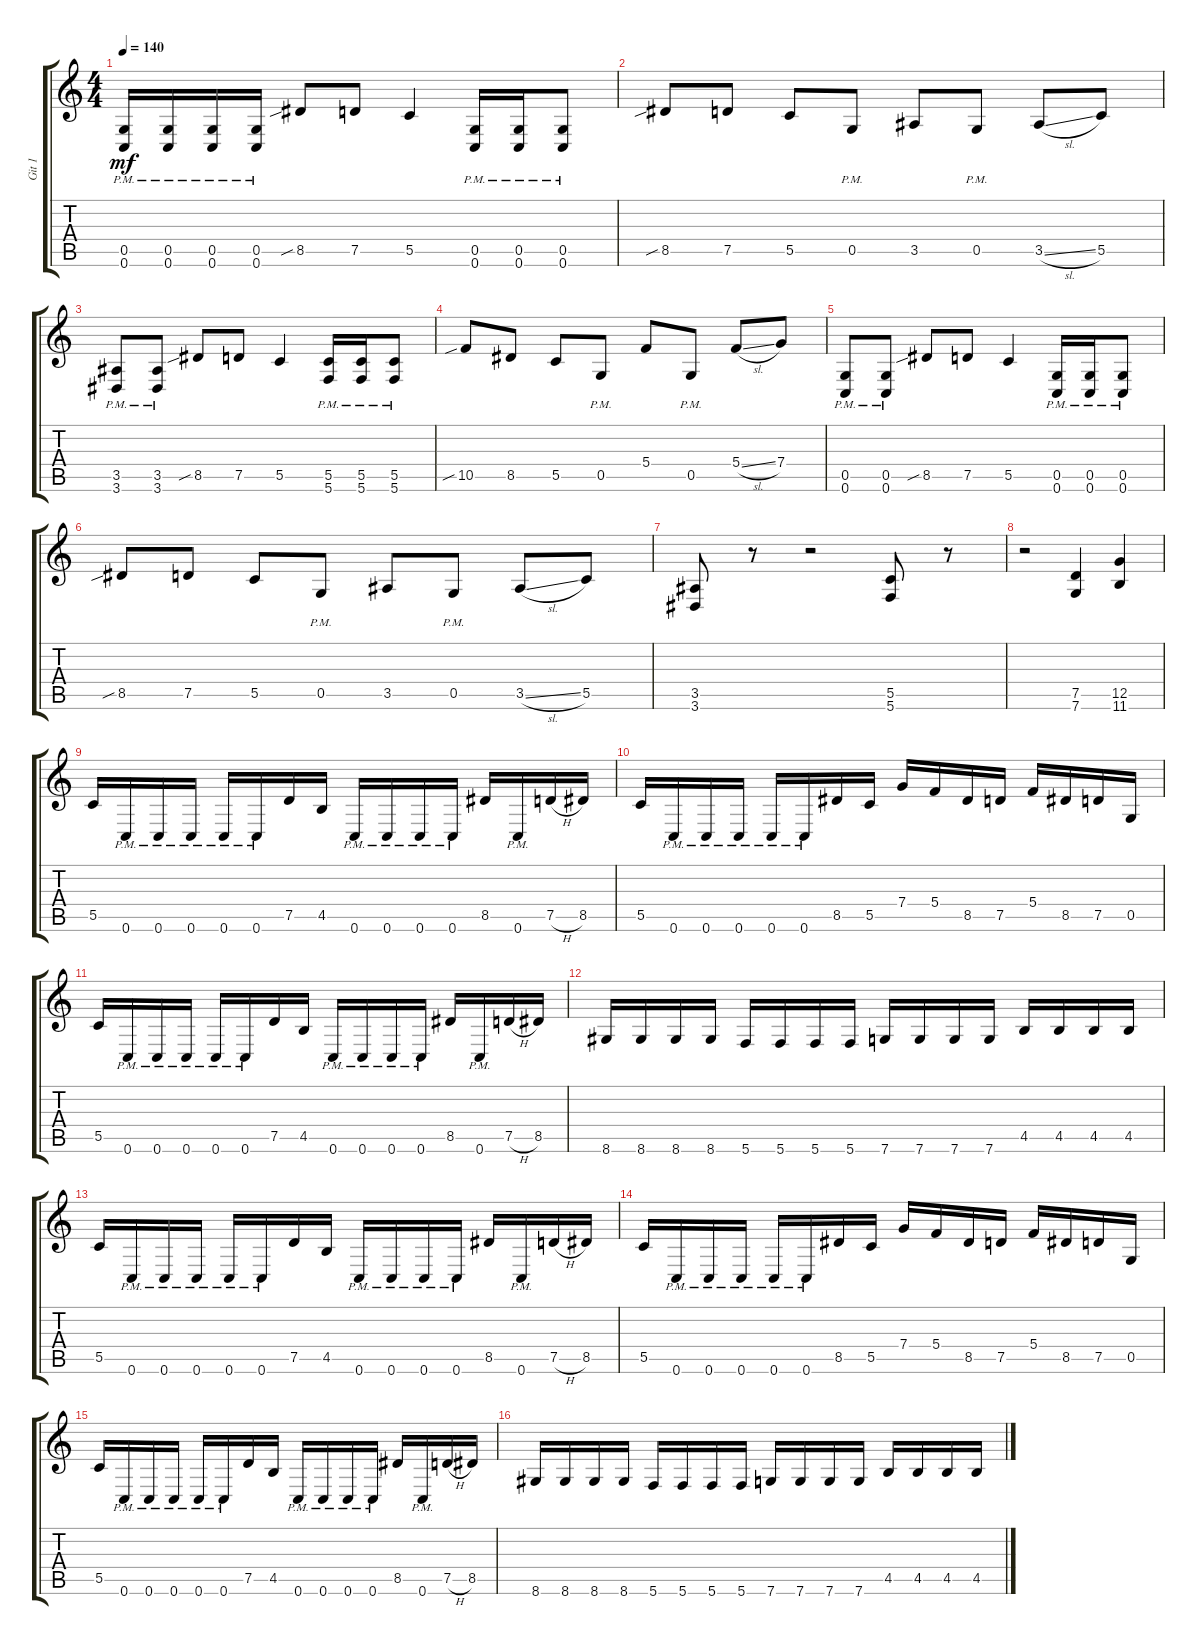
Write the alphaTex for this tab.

\track ("Git 1" "Git 1") {instrument acousticguitarsteel}
\staff {score tabs}
\tuning (D4 A3 F3 C3 G2 C2) {hide}
\ts (4 4)
\tempo 140
\clef g2
\ks c
(0.5{pm} 0.6{pm}).16{dy mf} (0.5{pm} 0.6{pm}).16 (0.5{pm} 0.6{pm}).16 (0.5{pm} 0.6{pm}).16 8.5{sib}.8 7.5.8 5.5.4 (0.5{pm} 0.6{pm}).16 (0.5{pm} 0.6{pm}).16 (0.5{pm} 0.6{pm}).8 |
8.5{sib}.8 7.5.8 5.5.8 0.5{pm}.8 3.5.8 0.5{pm}.8 3.5{sl}.8 5.5.8 |
(3.5{pm} 3.6{pm}).8 (3.5{pm} 3.6{pm}).8 8.5{sib}.8 7.5.8 5.5.4 (5.5{pm} 5.6{pm}).16 (5.5{pm} 5.6{pm}).16 (5.5{pm} 5.6{pm}).8 |
10.5{sib}.8 8.5.8 5.5.8 0.5{pm}.8 5.4.8 0.5{pm}.8 5.4{sl}.8 7.4.8 |
(0.5{pm} 0.6{pm}).8 (0.5{pm} 0.6{pm}).8 8.5{sib}.8 7.5.8 5.5.4 (0.5{pm} 0.6{pm}).16 (0.5{pm} 0.6{pm}).16 (0.5{pm} 0.6{pm}).8 |
8.5{sib}.8 7.5.8 5.5.8 0.5{pm}.8 3.5.8 0.5{pm}.8 3.5{sl}.8 5.5.8 |
(3.5 3.6).8 r.8 r.2 (5.5 5.6).8 r.8 |
r.2 (7.5 7.6).4 (12.5 11.6).4 |
5.5.16 0.6{pm}.16 0.6{pm}.16 0.6{pm}.16 0.6{pm}.16 0.6{pm}.16 7.5.16 4.5.16 0.6{pm}.16 0.6{pm}.16 0.6{pm}.16 0.6{pm}.16 8.5.16 0.6{pm}.16 7.5{h}.16 8.5.16 |
5.5.16 0.6{pm}.16 0.6{pm}.16 0.6{pm}.16 0.6{pm}.16 0.6{pm}.16 8.5.16 5.5.16 7.4.16 5.4.16 8.5.16 7.5.16 5.4.16 8.5.16 7.5.16 0.5.16 |
5.5.16 0.6{pm}.16 0.6{pm}.16 0.6{pm}.16 0.6{pm}.16 0.6{pm}.16 7.5.16 4.5.16 0.6{pm}.16 0.6{pm}.16 0.6{pm}.16 0.6{pm}.16 8.5.16 0.6{pm}.16 7.5{h}.16 8.5.16 |
8.6.16 8.6.16 8.6.16 8.6.16 5.6.16 5.6.16 5.6.16 5.6.16 7.6.16 7.6.16 7.6.16 7.6.16 4.5.16 4.5.16 4.5.16 4.5.16 |
5.5.16 0.6{pm}.16 0.6{pm}.16 0.6{pm}.16 0.6{pm}.16 0.6{pm}.16 7.5.16 4.5.16 0.6{pm}.16 0.6{pm}.16 0.6{pm}.16 0.6{pm}.16 8.5.16 0.6{pm}.16 7.5{h}.16 8.5.16 |
5.5.16 0.6{pm}.16 0.6{pm}.16 0.6{pm}.16 0.6{pm}.16 0.6{pm}.16 8.5.16 5.5.16 7.4.16 5.4.16 8.5.16 7.5.16 5.4.16 8.5.16 7.5.16 0.5.16 |
5.5.16 0.6{pm}.16 0.6{pm}.16 0.6{pm}.16 0.6{pm}.16 0.6{pm}.16 7.5.16 4.5.16 0.6{pm}.16 0.6{pm}.16 0.6{pm}.16 0.6{pm}.16 8.5.16 0.6{pm}.16 7.5{h}.16 8.5.16 |
8.6.16 8.6.16 8.6.16 8.6.16 5.6.16 5.6.16 5.6.16 5.6.16 7.6.16 7.6.16 7.6.16 7.6.16 4.5.16 4.5.16 4.5.16 4.5.16
